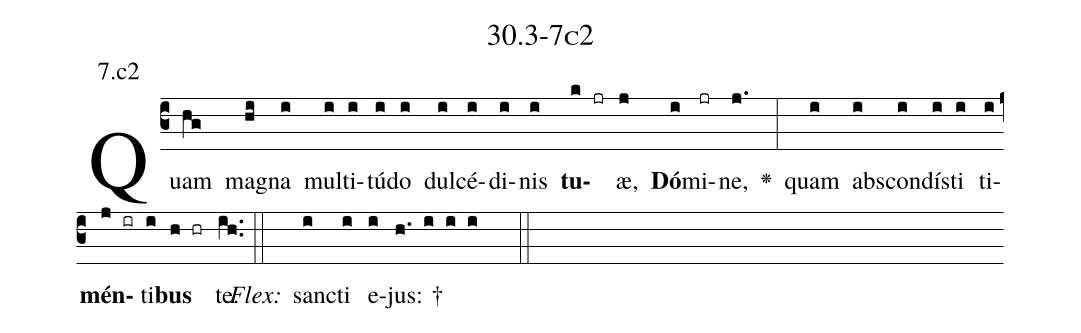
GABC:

name: 30.3-7c2;
annotation: 7.c2;
%%
(c3)Quam(hg) ma(hi)gna(i) mul(i)ti(i)tú(i)do(i) dul(i)cé(i)di(i)nis(i) <b>tu</b>(k jr)æ,(j) <b>Dó</b>(i)mi(jr)ne,(j.) <v>\greheightstar</v>(:) quam(i) abs(i)con(i)dís(i)ti(i) ti(i)<b>mén</b>(j ir)ti(i)<b>bus</b>(h hr) te.(ih..) (::)
<i>Flex:</i>()  sanc(i)ti(i) e(i)jus: †(h. i i i  ::)

%E(i) u(i) o(j) u(i) a(h) e.(ih..) (::)
